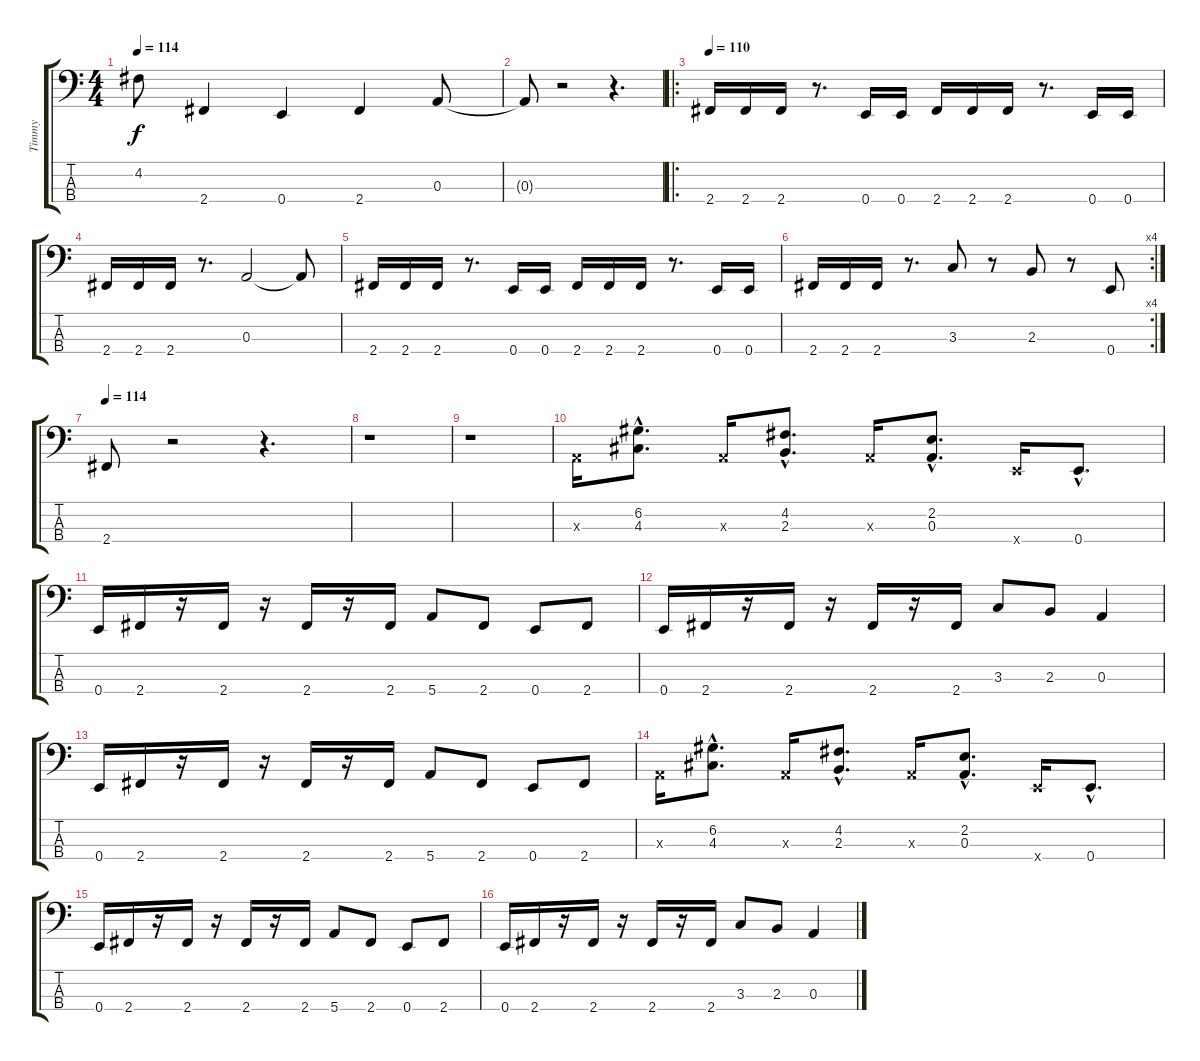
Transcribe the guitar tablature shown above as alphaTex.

\track ("Timmy" "Timmy") {instrument slapbass1}
\staff {score tabs}
\tuning (G2 D2 A1 E1) {hide}
\ts (4 4)
\tempo 114
\clef f4
\ks c
4.2.8{dy f} 2.4.4 0.4.4 2.4.4 0.3.8 |
0.3{t}.8 r.2 r.4{d} |
\ro
\tempo 110
2.4.16 2.4.16 2.4.16 r.8{d} 0.4.16 0.4.16 2.4.16 2.4.16 2.4.16 r.8{d} 0.4.16 0.4.16 |
2.4.16 2.4.16 2.4.16 r.8{d} 0.3.2 0.3{t}.8 |
2.4.16 2.4.16 2.4.16 r.8{d} 0.4.16 0.4.16 2.4.16 2.4.16 2.4.16 r.8{d} 0.4.16 0.4.16 |
\rc 4
2.4.16 2.4.16 2.4.16 r.8{d} 3.3.8 r.8 2.3.8 r.8 0.4.8 |
\tempo 114
2.4.8 r.2 r.4{d} |
r.1 |
r.1 |
0.3{x}.16 (6.2{hac} 4.3{hac}).8{d} 0.3{x}.16 (4.2{hac} 2.3{hac}).8{d} 0.3{x}.16 (2.2{hac} 0.3{hac}).8{d} 0.4{x}.16 0.4{hac}.8{d} |
0.4.16 2.4.16 r.16 2.4.16 r.16 2.4.16 r.16 2.4.16 5.4.8 2.4.8 0.4.8 2.4.8 |
0.4.16 2.4.16 r.16 2.4.16 r.16 2.4.16 r.16 2.4.16 3.3.8 2.3.8 0.3.4 |
0.4.16 2.4.16 r.16 2.4.16 r.16 2.4.16 r.16 2.4.16 5.4.8 2.4.8 0.4.8 2.4.8 |
0.3{x}.16 (6.2{hac} 4.3{hac}).8{d} 0.3{x}.16 (4.2{hac} 2.3{hac}).8{d} 0.3{x}.16 (2.2{hac} 0.3{hac}).8{d} 0.4{x}.16 0.4{hac}.8{d} |
0.4.16 2.4.16 r.16 2.4.16 r.16 2.4.16 r.16 2.4.16 5.4.8 2.4.8 0.4.8 2.4.8 |
0.4.16 2.4.16 r.16 2.4.16 r.16 2.4.16 r.16 2.4.16 3.3.8 2.3.8 0.3.4
